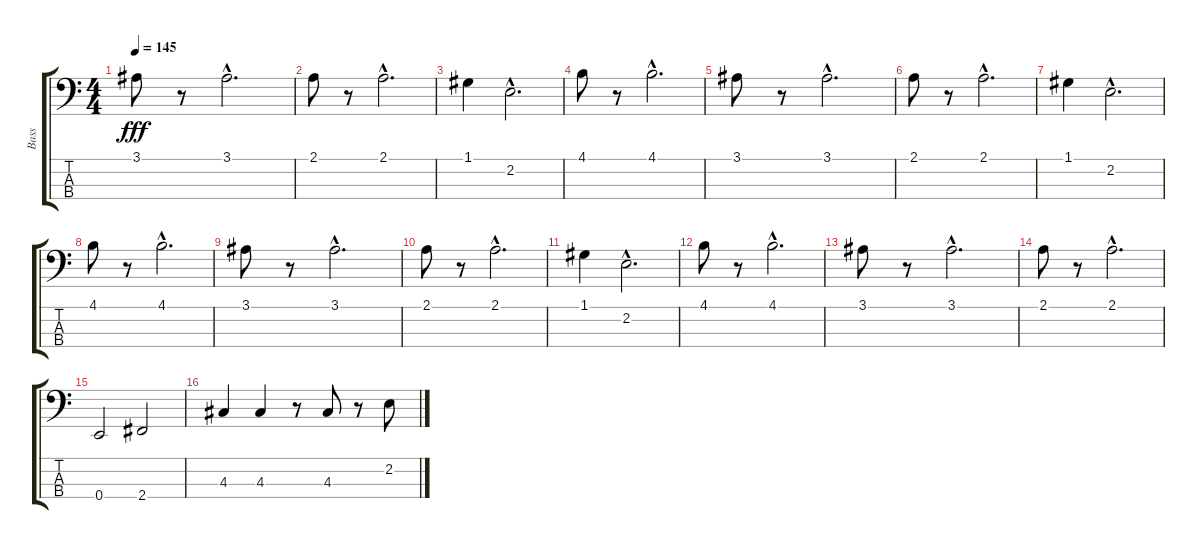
\track ("Bass" "Bass") {instrument electricbasspick}
\staff {score tabs}
\tuning (G2 D2 A1 E1) {hide}
\ts (4 4)
\tempo 145
\clef f4
\ks c
3.1.8{dy fff} r.8 3.1{hac}.2{d} |
2.1.8 r.8 2.1{hac}.2{d} |
1.1.4 2.2{hac}.2{d} |
4.1.8 r.8 4.1{hac}.2{d} |
3.1.8 r.8 3.1{hac}.2{d} |
2.1.8 r.8 2.1{hac}.2{d} |
1.1.4 2.2{hac}.2{d} |
4.1.8 r.8 4.1{hac}.2{d} |
3.1.8 r.8 3.1{hac}.2{d} |
2.1.8 r.8 2.1{hac}.2{d} |
1.1.4 2.2{hac}.2{d} |
4.1.8 r.8 4.1{hac}.2{d} |
3.1.8 r.8 3.1{hac}.2{d} |
2.1.8 r.8 2.1{hac}.2{d} |
0.4.2 2.4.2 |
4.3.4 4.3.4 r.8 4.3.8 r.8 2.2.8
